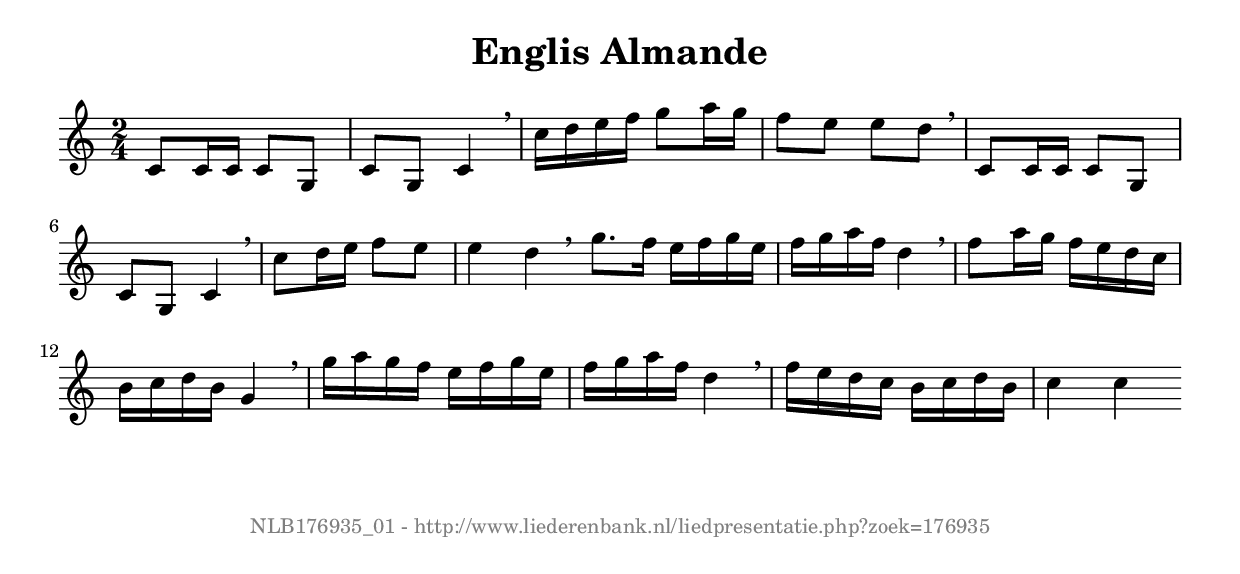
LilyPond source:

%
% produced by wce2krn 1.64 (7 June 2014)
%
\version"2.16"
#(append! paper-alist '(("long" . (cons (* 210 mm) (* 2000 mm)))))
#(set-default-paper-size "long")
sb = {\breathe}
mBreak = {\breathe }
bBreak = {\breathe }
x = {\once\override NoteHead #'style = #'cross }
gl=\glissando
itime={\override Staff.TimeSignature #'stencil = ##f }
ficta = {\once\set suggestAccidentals = ##t}
fine = {\once\override Score.RehearsalMark #'self-alignment-X = #1 \mark \markup {\italic{Fine}}}
dc = {\once\override Score.RehearsalMark #'self-alignment-X = #1 \mark \markup {\italic{D.C.}}}
dcf = {\once\override Score.RehearsalMark #'self-alignment-X = #1 \mark \markup {\italic{D.C. al Fine}}}
dcc = {\once\override Score.RehearsalMark #'self-alignment-X = #1 \mark \markup {\italic{D.C. al Coda}}}
ds = {\once\override Score.RehearsalMark #'self-alignment-X = #1 \mark \markup {\italic{D.S.}}}
dsf = {\once\override Score.RehearsalMark #'self-alignment-X = #1 \mark \markup {\italic{D.S. al Fine}}}
dsc = {\once\override Score.RehearsalMark #'self-alignment-X = #1 \mark \markup {\italic{D.S. al Coda}}}
pv = {\set Score.repeatCommands = #'((volta "1"))}
sv = {\set Score.repeatCommands = #'((volta "2"))}
tv = {\set Score.repeatCommands = #'((volta "3"))}
qv = {\set Score.repeatCommands = #'((volta "4"))}
xv = {\set Score.repeatCommands = #'((volta #f))}
\header{ tagline = ""
title = "Englis Almande"
}
\score {{
\key c \major
\relative g'
{
\set melismaBusyProperties = #'()
\time 2/4
\tempo 4=120
\override Score.MetronomeMark #'transparent = ##t
\override Score.RehearsalMark #'break-visibility = #(vector #t #t #f)
c,8 c16 c c8 g c g c4 \sb c'16 d e f g8 a16 g f8 e e d \mBreak \bar "|"
c,8 c16 c c8 g c g c4 \sb c'8 d16 e f8e e4 d \bar":|:" \bBreak
g8. f16 e f g e f g a f d4 \sb f8 a16 g f e d c b c d b g4 \mBreak \bar "|"
g'16 a g f e f g e f g a f d4 \sb f16 e d c b c d b c4 c \bar ":|"
 }}
 \midi { }
 \layout {
            indent = 0.0\cm
}
}
\markup { \vspace #0 } \markup { \with-color #grey \fill-line { \center-column { \smaller "NLB176935_01 - http://www.liederenbank.nl/liedpresentatie.php?zoek=176935" } } }
